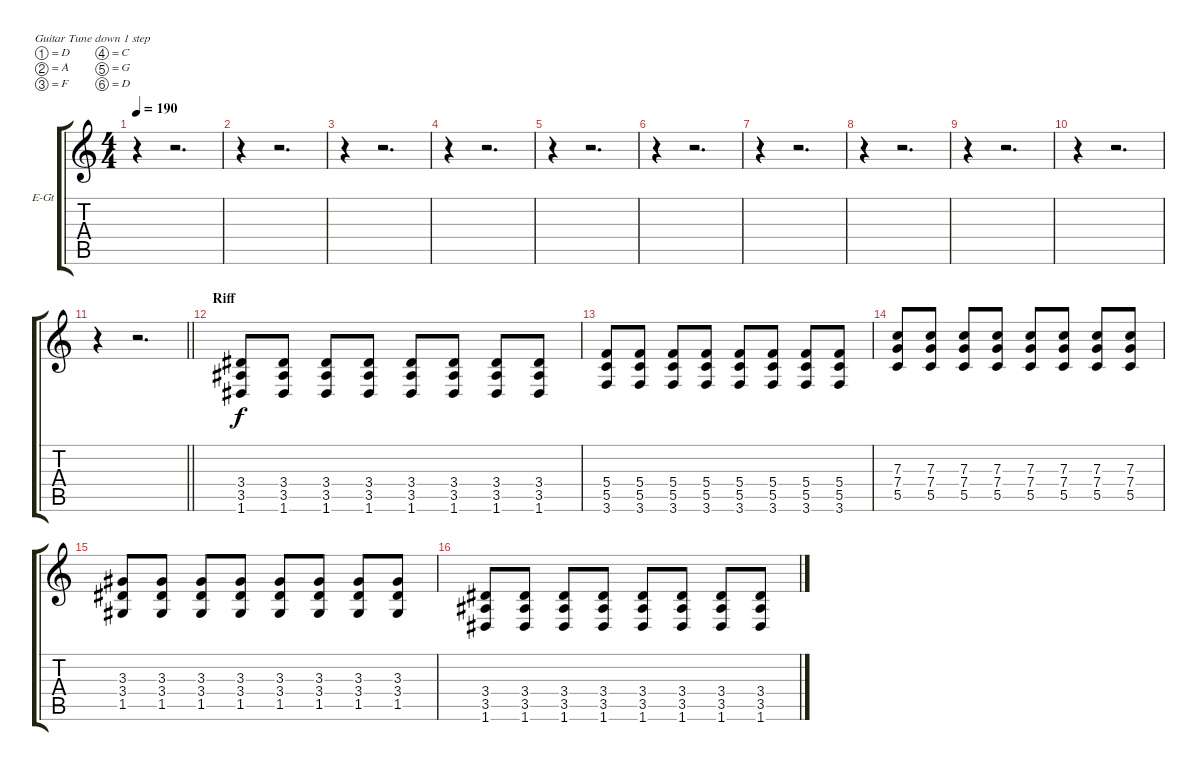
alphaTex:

\bracketExtendMode groupsimilarinstruments
\firstSystemTrackNameOrientation horizontal
\otherSystemsTrackNameOrientation horizontal
\track ("Rythm Guitar B" "E-Gt") {instrument overdrivenguitar}
\staff {score tabs}
\tuning (D4 A3 F3 C3 G2 D2)
\ts (4 4)
\tempo 190
\clef g2
\ks c
r.4{dy f} r.2{d} |
r.4 r.2{d} |
r.4 r.2{d} |
r.4 r.2{d} |
r.4 r.2{d} |
r.4 r.2{d} |
r.4 r.2{d} |
r.4 r.2{d} |
r.4 r.2{d} |
r.4 r.2{d} |
\barLineRight lightlight
r.4 r.2{d} |
\section ("" "Riff")
(3.4 3.5 1.6).8 (3.4 3.5 1.6).8 (3.4 3.5 1.6).8 (3.4 3.5 1.6).8 (3.4 3.5 1.6).8 (3.4 3.5 1.6).8 (3.4 3.5 1.6).8 (3.4 3.5 1.6).8 |
(5.4 5.5 3.6).8 (5.4 5.5 3.6).8 (5.4 5.5 3.6).8 (5.4 5.5 3.6).8 (5.4 5.5 3.6).8 (5.4 5.5 3.6).8 (5.4 5.5 3.6).8 (5.4 5.5 3.6).8 |
(7.3 7.4 5.5).8 (7.3 7.4 5.5).8 (7.3 7.4 5.5).8 (7.3 7.4 5.5).8 (7.3 7.4 5.5).8 (7.3 7.4 5.5).8 (7.3 7.4 5.5).8 (7.3 7.4 5.5).8 |
(3.3 3.4 1.5).8 (3.3 3.4 1.5).8 (3.3 3.4 1.5).8 (3.3 3.4 1.5).8 (3.3 3.4 1.5).8 (3.3 3.4 1.5).8 (3.3 3.4 1.5).8 (3.3 3.4 1.5).8 |
(3.4 3.5 1.6).8 (3.4 3.5 1.6).8 (3.4 3.5 1.6).8 (3.4 3.5 1.6).8 (3.4 3.5 1.6).8 (3.4 3.5 1.6).8 (3.4 3.5 1.6).8 (3.4 3.5 1.6).8
